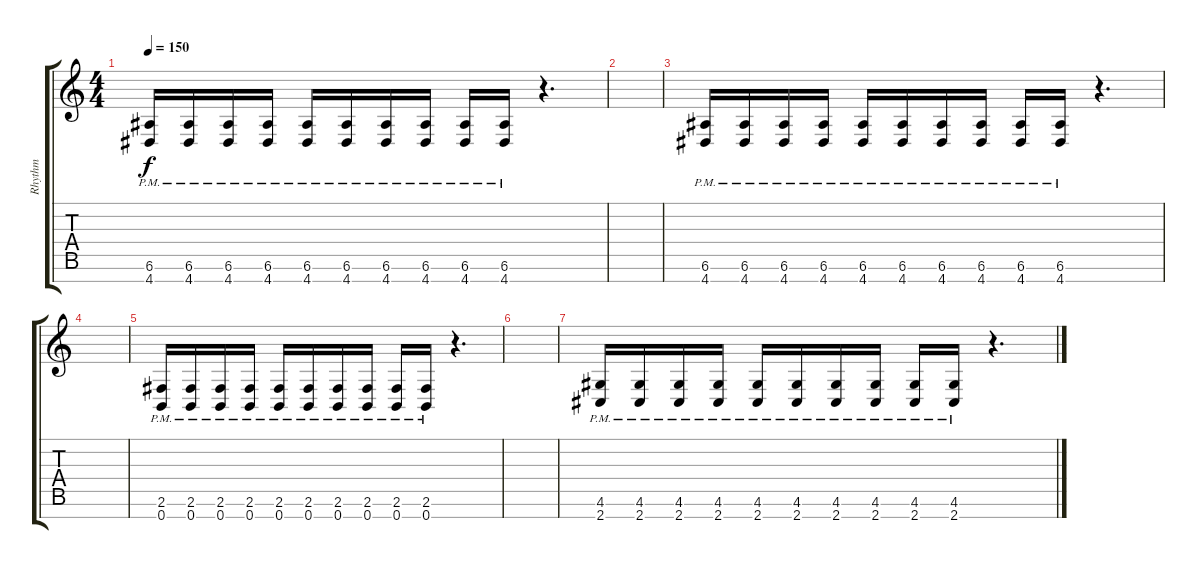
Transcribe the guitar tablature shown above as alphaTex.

\track ("Rhythm" "Rhythm") {instrument distortionguitar}
\staff {score tabs}
\tuning (E4 B3 G3 D3 A2 E2 B1) {hide}
\ts (4 4)
\tempo 150
\clef g2
\ks c
(6.6{pm} 4.7{pm}).16{dy f} (6.6{pm} 4.7{pm}).16 (6.6{pm} 4.7{pm}).16 (6.6{pm} 4.7{pm}).16 (6.6{pm} 4.7{pm}).16 (6.6{pm} 4.7{pm}).16 (6.6{pm} 4.7{pm}).16 (6.6{pm} 4.7{pm}).16 (6.6{pm} 4.7{pm}).16 (6.6{pm} 4.7{pm}).16 r.4{d} |
|
(6.6{pm} 4.7{pm}).16 (6.6{pm} 4.7{pm}).16 (6.6{pm} 4.7{pm}).16 (6.6{pm} 4.7{pm}).16 (6.6{pm} 4.7{pm}).16 (6.6{pm} 4.7{pm}).16 (6.6{pm} 4.7{pm}).16 (6.6{pm} 4.7{pm}).16 (6.6{pm} 4.7{pm}).16 (6.6{pm} 4.7{pm}).16 r.4{d} |
|
(2.6{pm} 0.7{pm}).16 (2.6{pm} 0.7{pm}).16 (2.6{pm} 0.7{pm}).16 (2.6{pm} 0.7{pm}).16 (2.6{pm} 0.7{pm}).16 (2.6{pm} 0.7{pm}).16 (2.6{pm} 0.7{pm}).16 (2.6{pm} 0.7{pm}).16 (2.6{pm} 0.7{pm}).16 (2.6{pm} 0.7{pm}).16 r.4{d} |
|
(4.6{pm} 2.7{pm}).16 (4.6{pm} 2.7{pm}).16 (4.6{pm} 2.7{pm}).16 (4.6{pm} 2.7{pm}).16 (4.6{pm} 2.7{pm}).16 (4.6{pm} 2.7{pm}).16 (4.6{pm} 2.7{pm}).16 (4.6{pm} 2.7{pm}).16 (4.6{pm} 2.7{pm}).16 (4.6{pm} 2.7{pm}).16 r.4{d}
